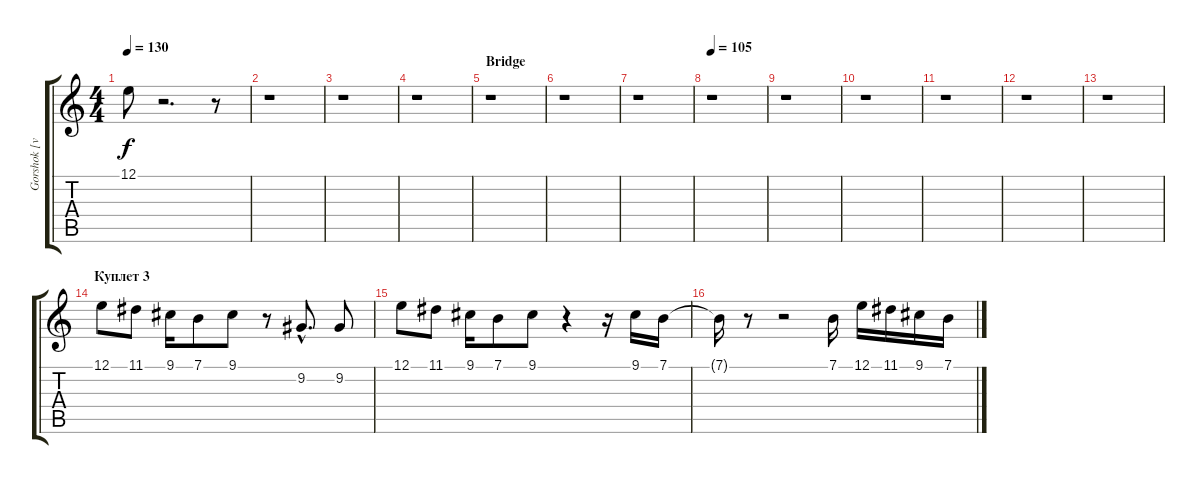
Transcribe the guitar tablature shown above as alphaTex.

\track ("Gorshok [vocal]" "Gorshok [v") {instrument violin}
\staff {score tabs}
\tuning (E4 B3 G3 D3 A2 E2) {hide}
\ts (4 4)
\tempo 130
\clef g2
\ks c
12.1{t}.8{dy f} r.2{d} r.8 |
r.1 |
r.1 |
r.1 |
\section ("" "Bridge")
r.1 |
r.1 |
r.1 |
\tempo 105
r.1 |
r.1 |
r.1 |
r.1 |
r.1 |
r.1 |
\section ("" "Куплет 3")
12.1.8 11.1.8 9.1.16 7.1.8 9.1.8 r.8 9.2{hac}.8{d} 9.2.8 |
12.1.8 11.1.8 9.1.16 7.1.8 9.1.8 r.4 r.16 9.1.16 7.1.16 |
7.1{t}.16 r.8 r.2 7.1.16 12.1.16 11.1.16 9.1.16 7.1.16
